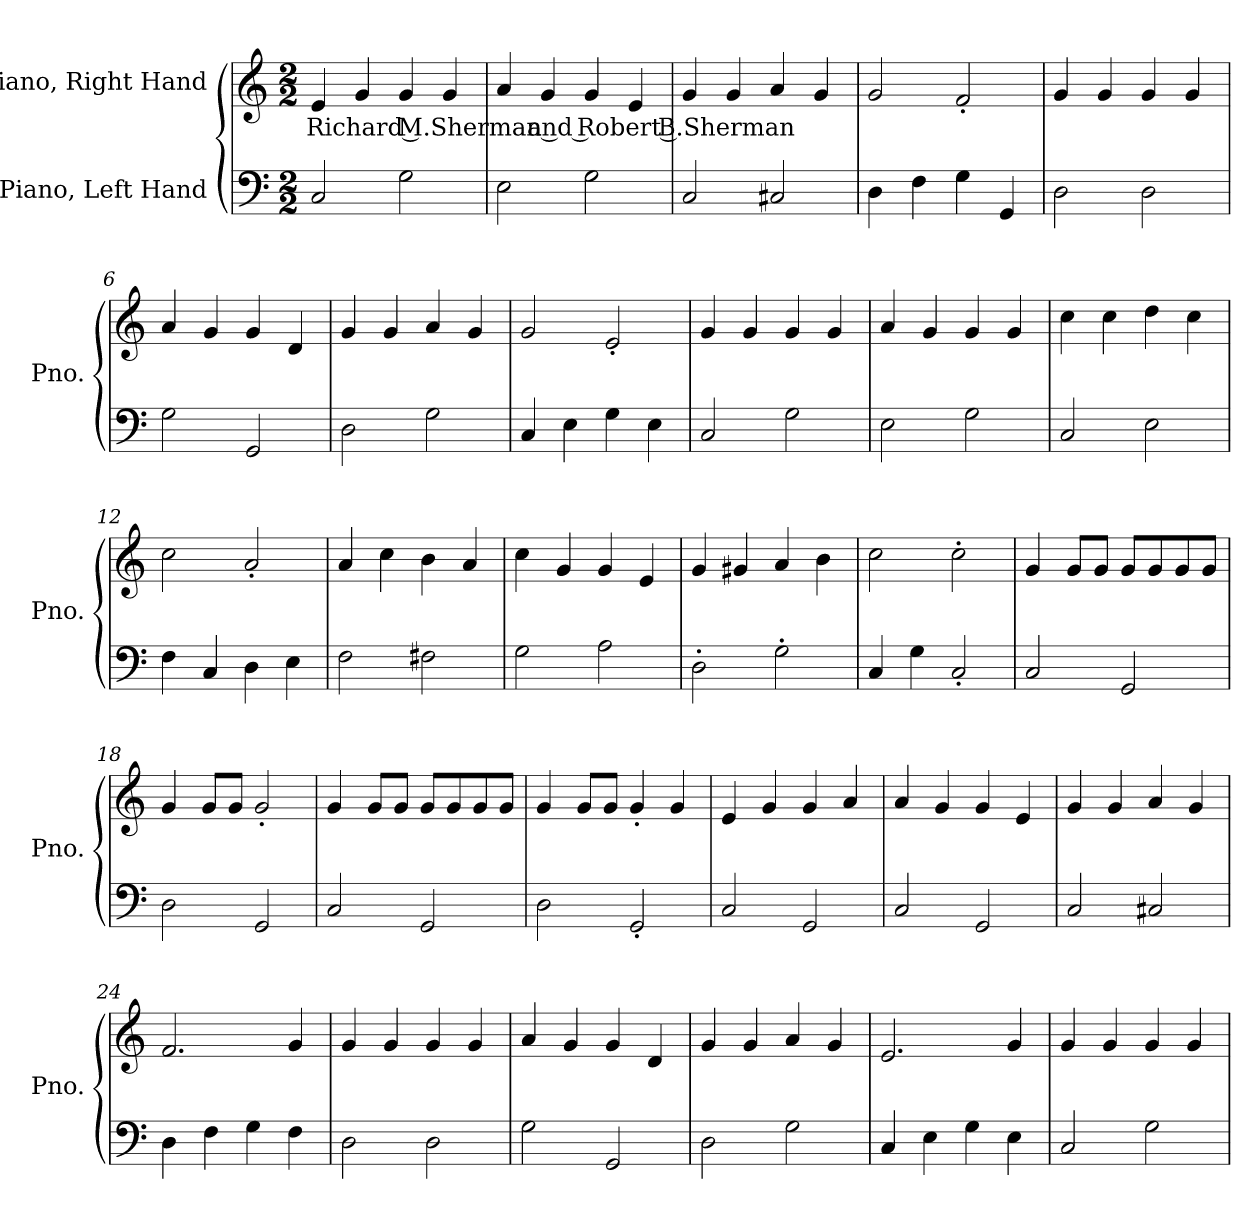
**kern	**kern	**text
*part2	*part1	*part1
*staff2	*staff1	*staff1
*I"Piano, Left Hand	*I"Piano, Right Hand	*
*I'Pno.	*I'Pno.	*
*clefF4	*clefG2	*
*k[]	*k[]	*
*M2/2	*M2/2	*
*MM100	*MM100	*
=1	=1	=1
!	!	!LO:LY:b
2C/	4e/	Richard M.Sherman and Robert B.Sherman
.	4g/	.
2G\	4g/	.
.	4g/	.
=2	=2	=2
2E\	4a/	.
.	4g/	.
2G\	4g/	.
.	4e/	.
=3	=3	=3
2C/	4g/	.
.	4g/	.
2C#X/	4a/	.
.	4g/	.
!!LO:LB:g=z
=4	=4	=4
4D\	2g/	.
4F\	.	.
4G\	2f'/	.
4GG/	.	.
=5	=5	=5
2D\	4g/	.
.	4g/	.
2D\	4g/	.
.	4g/	.
=6	=6	=6
2G\	4a/	.
.	4g/	.
2GG/	4g/	.
.	4d/	.
=7	=7	=7
2D\	4g/	.
.	4g/	.
2G\	4a/	.
.	4g/	.
=8	=8	=8
4C/	2g/	.
4E\	.	.
4G\	2e'/	.
4E\	.	.
=9	=9	=9
2C/	4g/	.
.	4g/	.
2G\	4g/	.
.	4g/	.
=10	=10	=10
2E\	4a/	.
.	4g/	.
2G\	4g/	.
.	4g/	.
=11	=11	=11
2C/	4cc\	.
.	4cc\	.
2E\	4dd\	.
.	4cc\	.
!!LO:LB:g=z
=12	=12	=12
4F\	2cc\	.
4C/	.	.
4D\	2a'/	.
4E\	.	.
=13	=13	=13
2F\	4a/	.
.	4cc\	.
2F#X\	4b\	.
.	4a/	.
=14	=14	=14
2G\	4cc\	.
.	4g/	.
2A\	4g/	.
.	4e/	.
=15	=15	=15
2D'\	4g/	.
.	4g#X/	.
2G'\	4a/	.
.	4b\	.
=16	=16	=16
4C/	2cc\	.
4G\	.	.
2C'/	2cc'\	.
=17	=17	=17
2C/	4g/	.
.	8g/L	.
.	8g/J	.
2GG/	8g/L	.
.	8g/	.
.	8g/	.
.	8g/J	.
=18	=18	=18
2D\	4g/	.
.	8g/L	.
.	8g/J	.
2GG/	2g'/	.
!!LO:LB:g=z
=19	=19	=19
2C/	4g/	.
.	8g/L	.
.	8g/J	.
2GG/	8g/L	.
.	8g/	.
.	8g/	.
.	8g/J	.
=20	=20	=20
2D\	4g/	.
.	8g/L	.
.	8g/J	.
2GG'/	4g'/	.
.	4g/	.
=21	=21	=21
2C/	4e/	.
.	4g/	.
2GG/	4g/	.
.	4a/	.
=22	=22	=22
2C/	4a/	.
.	4g/	.
2GG/	4g/	.
.	4e/	.
=23	=23	=23
2C/	4g/	.
.	4g/	.
2C#X/	4a/	.
.	4g/	.
=24	=24	=24
4D\	2.f/	.
4F\	.	.
4G\	.	.
4F\	4g/	.
=25	=25	=25
2D\	4g/	.
.	4g/	.
2D\	4g/	.
.	4g/	.
=26	=26	=26
2G\	4a/	.
.	4g/	.
2GG/	4g/	.
.	4d/	.
!!LO:LB:g=z
=27	=27	=27
2D\	4g/	.
.	4g/	.
2G\	4a/	.
.	4g/	.
=28	=28	=28
4C/	2.e/	.
4E\	.	.
4G\	.	.
4E\	4g/	.
=29	=29	=29
2C/	4g/	.
.	4g/	.
2G\	4g/	.
.	4g/	.
=	=	=
*-	*-	*-
